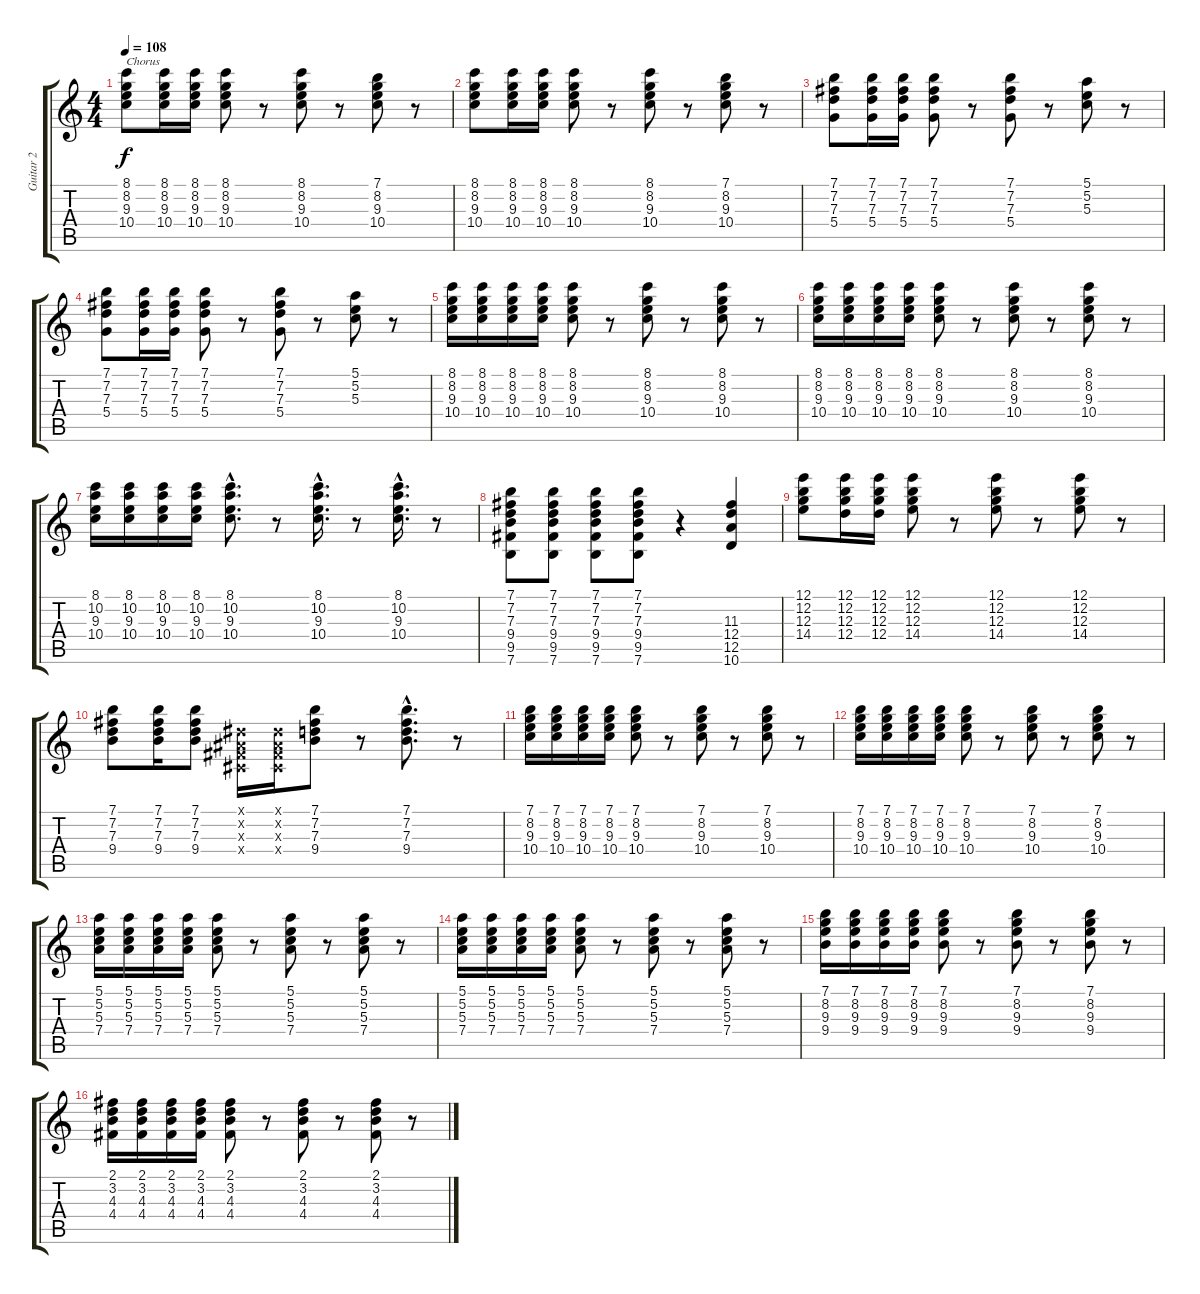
\track ("Guitar 2" "Guitar 2") {instrument electricguitarclean}
\staff {score tabs}
\tuning (E4 B3 G3 D3 A2 E2) {hide}
\ts (4 4)
\tempo 108
\clef g2
\ks c
(8.1 8.2 9.3 10.4).8{txt "Chorus" dy f} (8.1 8.2 9.3 10.4).16 (8.1 8.2 9.3 10.4).16 (8.1 8.2 9.3 10.4).8 r.8 (8.1 8.2 9.3 10.4).8 r.8 (7.1 8.2 9.3 10.4).8 r.8 |
(8.1 8.2 9.3 10.4).8 (8.1 8.2 9.3 10.4).16 (8.1 8.2 9.3 10.4).16 (8.1 8.2 9.3 10.4).8 r.8 (8.1 8.2 9.3 10.4).8 r.8 (7.1 8.2 9.3 10.4).8 r.8 |
(7.1 7.2 7.3 5.4).8 (7.1 7.2 7.3 5.4).16 (7.1 7.2 7.3 5.4).16 (7.1 7.2 7.3 5.4).8 r.8 (7.1 7.2 7.3 5.4).8 r.8 (5.1 5.2 5.3).8 r.8 |
(7.1 7.2 7.3 5.4).8 (7.1 7.2 7.3 5.4).16 (7.1 7.2 7.3 5.4).16 (7.1 7.2 7.3 5.4).8 r.8 (7.1 7.2 7.3 5.4).8 r.8 (5.1 5.2 5.3).8 r.8 |
(8.1 8.2 9.3 10.4).16 (8.1 8.2 9.3 10.4).16 (8.1 8.2 9.3 10.4).16 (8.1 8.2 9.3 10.4).16 (8.1 8.2 9.3 10.4).8 r.8 (8.1 8.2 9.3 10.4).8 r.8 (8.1 8.2 9.3 10.4).8 r.8 |
(8.1 8.2 9.3 10.4).16 (8.1 8.2 9.3 10.4).16 (8.1 8.2 9.3 10.4).16 (8.1 8.2 9.3 10.4).16 (8.1 8.2 9.3 10.4).8 r.8 (8.1 8.2 9.3 10.4).8 r.8 (8.1 8.2 9.3 10.4).8 r.8 |
(8.1 10.2 9.3 10.4).16 (8.1 10.2 9.3 10.4).16 (8.1 10.2 9.3 10.4).16 (8.1 10.2 9.3 10.4).16 (8.1{hac} 10.2{hac} 9.3{hac} 10.4{hac}).8{d} r.8 (8.1{hac} 10.2{hac} 9.3{hac} 10.4{hac}).16{d} r.8 (8.1{hac} 10.2{hac} 9.3{hac} 10.4{hac}).16{d} r.8 |
(7.1 7.2 7.3 9.4 9.5 7.6).8 (7.1 7.2 7.3 9.4 9.5 7.6).8 (7.1 7.2 7.3 9.4 9.5 7.6).8 (7.1 7.2 7.3 9.4 9.5 7.6).8 r.4 (11.3 12.4 12.5 10.6).4 |
(12.1 12.2 12.3 14.4).8 (12.1 12.2 12.3 12.4).16 (12.1 12.2 12.3 12.4).16 (12.1 12.2 12.3 14.4).8 r.8 (12.1 12.2 12.3 14.4).8 r.8 (12.1 12.2 12.3 14.4).8 r.8 |
(7.1 7.2 7.3 9.4).8 (7.1 7.2 7.3 9.4).16 (7.1 7.2 7.3 9.4).8 (-1.1{x} -1.2{x} -1.3{x} -1.4{x}).16 (-1.1{x} -1.2{x} -1.3{x} -1.4{x}).16 (7.1 7.2 7.3 9.4).8 r.8 (7.1{hac} 7.2{hac} 7.3{hac} 9.4{hac}).8{d} r.8 |
(7.1 8.2 9.3 10.4).16 (7.1 8.2 9.3 10.4).16 (7.1 8.2 9.3 10.4).16 (7.1 8.2 9.3 10.4).16 (7.1 8.2 9.3 10.4).8 r.8 (7.1 8.2 9.3 10.4).8 r.8 (7.1 8.2 9.3 10.4).8 r.8 |
(7.1 8.2 9.3 10.4).16 (7.1 8.2 9.3 10.4).16 (7.1 8.2 9.3 10.4).16 (7.1 8.2 9.3 10.4).16 (7.1 8.2 9.3 10.4).8 r.8 (7.1 8.2 9.3 10.4).8 r.8 (7.1 8.2 9.3 10.4).8 r.8 |
(5.1 5.2 5.3 7.4).16 (5.1 5.2 5.3 7.4).16 (5.1 5.2 5.3 7.4).16 (5.1 5.2 5.3 7.4).16 (5.1 5.2 5.3 7.4).8 r.8 (5.1 5.2 5.3 7.4).8 r.8 (5.1 5.2 5.3 7.4).8 r.8 |
(5.1 5.2 5.3 7.4).16 (5.1 5.2 5.3 7.4).16 (5.1 5.2 5.3 7.4).16 (5.1 5.2 5.3 7.4).16 (5.1 5.2 5.3 7.4).8 r.8 (5.1 5.2 5.3 7.4).8 r.8 (5.1 5.2 5.3 7.4).8 r.8 |
(7.1 8.2 9.3 9.4).16 (7.1 8.2 9.3 9.4).16 (7.1 8.2 9.3 9.4).16 (7.1 8.2 9.3 9.4).16 (7.1 8.2 9.3 9.4).8 r.8 (7.1 8.2 9.3 9.4).8 r.8 (7.1 8.2 9.3 9.4).8 r.8 |
(2.1 3.2 4.3 4.4).16 (2.1 3.2 4.3 4.4).16 (2.1 3.2 4.3 4.4).16 (2.1 3.2 4.3 4.4).16 (2.1 3.2 4.3 4.4).8 r.8 (2.1 3.2 4.3 4.4).8 r.8 (2.1 3.2 4.3 4.4).8 r.8
